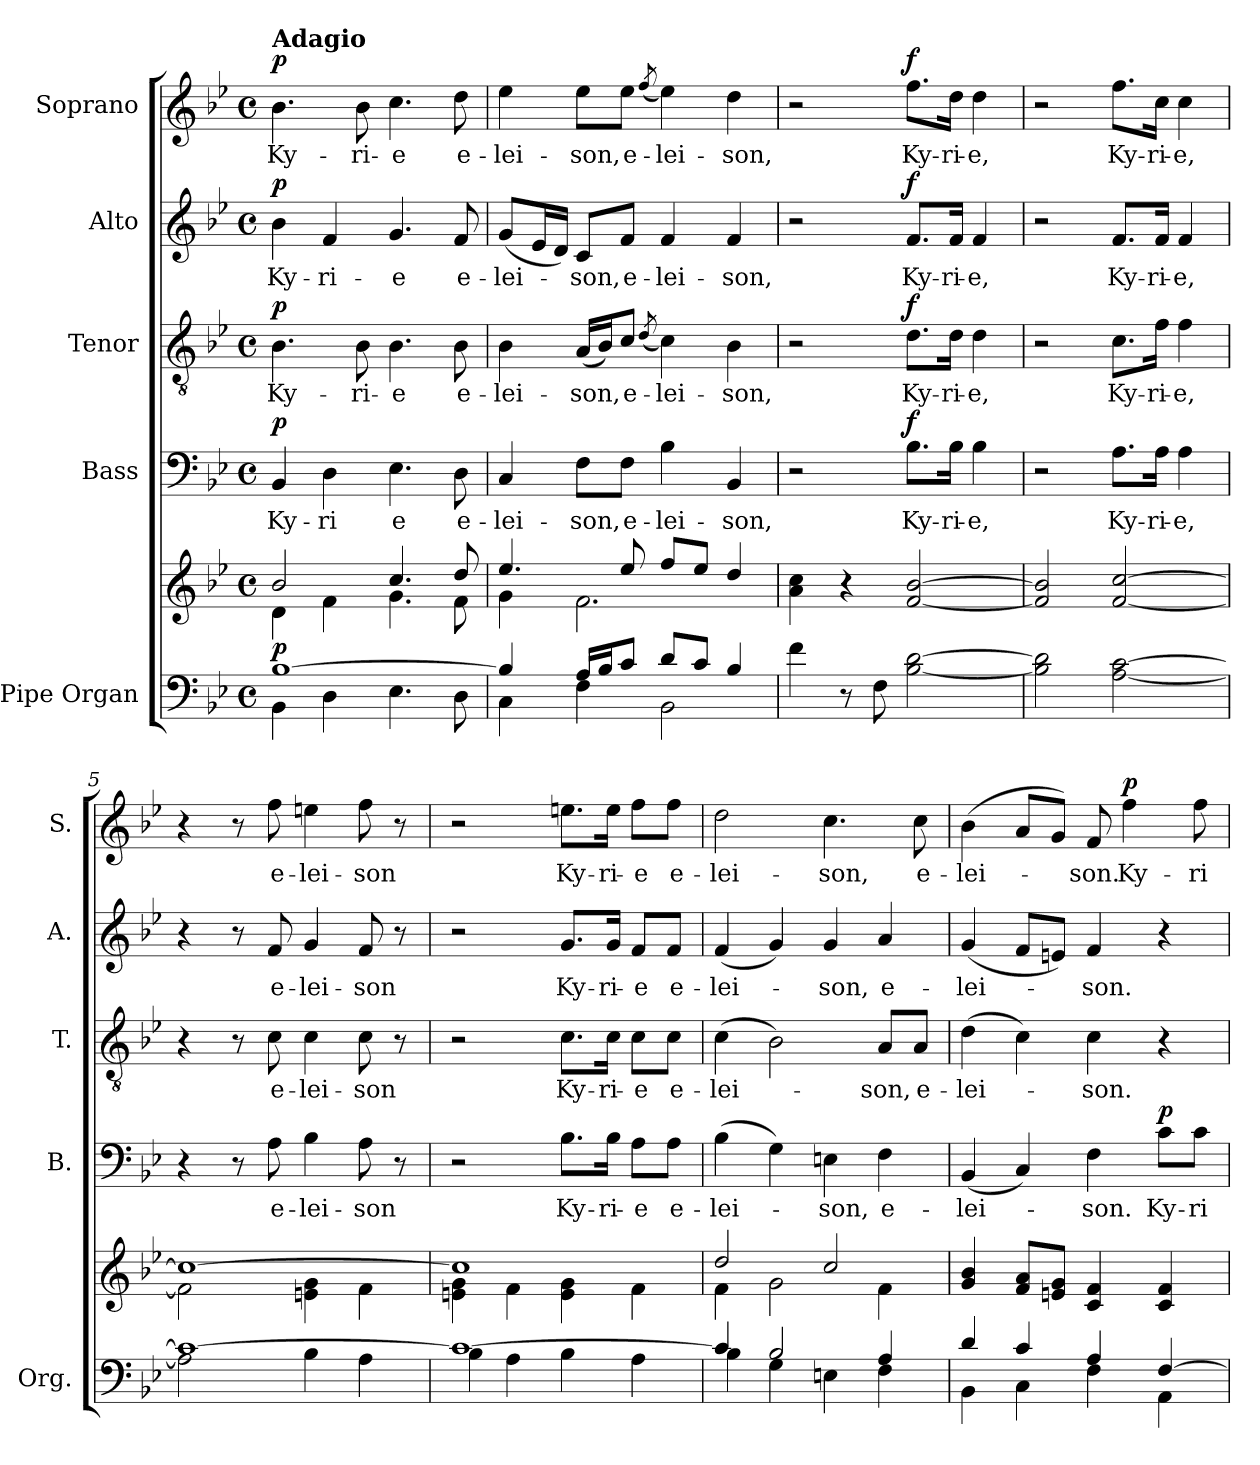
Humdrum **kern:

**kern	**kern	**dynam	**kern	**text	**dynam	**kern	**text	**dynam	**kern	**text	**dynam	**kern	**text	**dynam
*part5	*part5	*part5	*part4	*part4	*part4	*part3	*part3	*part3	*part2	*part2	*part2	*part1	*part1	*part1
*staff6	*staff5	*staff5/6	*staff4	*staff4	*staff4	*staff3	*staff3	*staff3	*staff2	*staff2	*staff2	*staff1	*staff1	*staff1
*I"Pipe Organ	*	*	*I"Bass	*	*	*I"Tenor	*	*	*I"Alto	*	*	*I"Soprano	*	*
*I'Org.	*	*	*I'B.	*	*	*I'T.	*	*	*I'A.	*	*	*I'S.	*	*
*clefF4	*clefG2	*	*clefF4	*	*	*clefGv2	*	*	*clefG2	*	*	*clefG2	*	*
*k[b-e-]	*k[b-e-]	*	*k[b-e-]	*	*	*k[b-e-]	*	*	*k[b-e-]	*	*	*k[b-e-]	*	*
*M4/4	*M4/4	*	*M4/4	*	*	*M4/4	*	*	*M4/4	*	*	*M4/4	*	*
*met(c)	*met(c)	*	*met(c)	*	*	*met(c)	*	*	*met(c)	*	*	*met(c)	*	*
=1	=1	=1	=1	=1	=1	=1	=1	=1	=1	=1	=1	=1	=1	=1
*^	*^	*	*	*	*	*	*	*	*	*	*	*	*	*
!	!	!	!	!	!	!	!	!	!	!	!	!	!	!LO:TX:a:B:t=Adagio	!	!
!	!	!	!	!LO:DY:b	!	!LO:LY:b	!LO:DY:b	!	!LO:LY:b	!LO:DY:b	!	!LO:LY:b	!LO:DY:b	!	!LO:LY:b	!LO:DY:a
[1B-	4BB-\	2b-/	4d\	p	4BB-/	Ky-	p	4.B-\	Ky-	p	4b-\	Ky-	p	4.b-\	Ky-	p
!	!	!	!	!	!	!LO:LY:b	!	!	!	!	!	!LO:LY:b	!	!	!	!
.	4D\	.	4f\	.	4D\	-ri	.	.	.	.	4f/	-ri-	.	.	.	.
!	!	!	!	!	!	!	!	!	!LO:LY:b	!	!	!	!	!	!LO:LY:b	!
.	.	.	.	.	.	.	.	8B-\	-ri-	.	.	.	.	8b-\	-ri-	.
!	!	!	!	!	!	!LO:LY:b	!	!	!LO:LY:b	!	!	!LO:LY:b	!	!	!LO:LY:b	!
.	4.E-\	4.cc/	4.g\	.	4.E-\	e	.	4.B-\	-e	.	4.g/	-e	.	4.cc\	-e	.
!	!	!	!	!	!	!LO:LY:b	!	!	!LO:LY:b	!	!	!LO:LY:b	!	!	!LO:LY:b	!
.	8D\	8dd/	8f\	.	8D\	e-	.	8B-\	e-	.	8f/	e-	.	8dd\	e-	.
=2	=2	=2	=2	=2	=2	=2	=2	=2	=2	=2	=2	=2	=2	=2	=2	=2
!	!	!	!	!	!	!LO:LY:b	!	!	!LO:LY:b	!	!	!LO:LY:b	!	!	!LO:LY:b	!
4B-/]	4C\	4.ee-/	4g\	.	4C/	-lei-	.	4B-\	-lei-	.	(<8g/L	-lei-	.	4ee-\	-lei-	.
.	.	.	.	.	.	.	.	.	.	.	16e-/L	.	.	.	.	.
.	.	.	.	.	.	.	.	.	.	.	16d/JJ)	.	.	.	.	.
!	!	!	!	!	!	!LO:LY:b	!	!	!LO:LY:b	!	!	!LO:LY:b	!	!	!LO:LY:b	!
16A/LL	4F\	.	2.f\	.	8F\L	-son,	.	(<16A/LL	-son,	.	8c/L	-son,	.	8ee-\L	-son,	.
16B-/J	.	.	.	.	.	.	.	16B-/J)	.	.	.	.	.	.	.	.
!	!	!	!	!	!	!LO:LY:b	!	!	!LO:LY:b	!	!	!LO:LY:b	!	!	!LO:LY:b	!
8c/J	.	8ee-/	.	.	8F\J	e-	.	8c/J	e-	.	8f/J	e-	.	8ee-\J	e-	.
.	.	.	.	.	.	.	.	(<8qd/	.	.	.	.	.	(<8qff/	.	.
!	!	!	!	!	!	!LO:LY:b	!	!	!LO:LY:b	!	!	!LO:LY:b	!	!	!LO:LY:b	!
8d/L	2BB-\	8ff/L	.	.	4B-\	-lei-	.	4c\)	-lei-	.	4f/	-lei-	.	4ee-\)	-lei-	.
8c/J	.	8ee-/J	.	.	.	.	.	.	.	.	.	.	.	.	.	.
!	!	!	!	!	!	!LO:LY:b	!	!	!LO:LY:b	!	!	!LO:LY:b	!	!	!LO:LY:b	!
4B-/	.	4dd/	.	.	4BB-/	-son,	.	4B-\	-son,	.	4f/	-son,	.	4dd\	-son,	.
*v	*v	*	*	*	*	*	*	*	*	*	*	*	*	*	*	*
*	*v	*v	*	*	*	*	*	*	*	*	*	*	*	*	*
=3	=3	=3	=3	=3	=3	=3	=3	=3	=3	=3	=3	=3	=3	=3
4f\	4a\ 4cc\	.	2r	.	.	2r	.	.	2r	.	.	2r	.	.
8r	4r	.	.	.	.	.	.	.	.	.	.	.	.	.
8F\	.	.	.	.	.	.	.	.	.	.	.	.	.	.
!	!	!	!	!LO:LY:b	!LO:DY:a	!	!LO:LY:b	!LO:DY:a	!	!LO:LY:b	!LO:DY:a	!	!LO:LY:b	!LO:DY:a
[2B-\ [2d\	[2f/ [2b-/	.	8.B-\L	Ky-	f	8.d\L	Ky-	f	8.f/L	Ky-	f	8.ff\L	Ky-	f
!	!	!	!	!LO:LY:b	!	!	!LO:LY:b	!	!	!LO:LY:b	!	!	!LO:LY:b	!
.	.	.	16B-\Jk	-ri-	.	16d\Jk	-ri-	.	16f/Jk	-ri-	.	16dd\Jk	-ri-	.
!	!	!	!	!LO:LY:b	!	!	!LO:LY:b	!	!	!LO:LY:b	!	!	!LO:LY:b	!
.	.	.	4B-\	-e,	.	4d\	-e,	.	4f/	-e,	.	4dd\	-e,	.
=4	=4	=4	=4	=4	=4	=4	=4	=4	=4	=4	=4	=4	=4	=4
2B-\] 2d\]	2f/] 2b-/]	.	2r	.	.	2r	.	.	2r	.	.	2r	.	.
!	!	!	!	!LO:LY:b	!	!	!LO:LY:b	!	!	!LO:LY:b	!	!	!LO:LY:b	!
[2A\ [2c\	[2f/ [2cc/	.	8.A\L	Ky-	.	8.c\L	Ky-	.	8.f/L	Ky-	.	8.ff\L	Ky-	.
!	!	!	!	!LO:LY:b	!	!	!LO:LY:b	!	!	!LO:LY:b	!	!	!LO:LY:b	!
.	.	.	16A\Jk	-ri-	.	16f\Jk	-ri-	.	16f/Jk	-ri-	.	16cc\Jk	-ri-	.
!	!	!	!	!LO:LY:b	!	!	!LO:LY:b	!	!	!LO:LY:b	!	!	!LO:LY:b	!
.	.	.	4A\	-e,	.	4f\	-e,	.	4f/	-e,	.	4cc\	-e,	.
=5	=5	=5	=5	=5	=5	=5	=5	=5	=5	=5	=5	=5	=5	=5
*^	*^	*	*	*	*	*	*	*	*	*	*	*	*	*
1c_	2A\]	1cc_	2f\]	.	4r	.	.	4r	.	.	4r	.	.	4r	.	.
.	.	.	.	.	8r	.	.	8r	.	.	8r	.	.	8r	.	.
!	!	!	!	!	!	!LO:LY:b	!	!	!LO:LY:b	!	!	!LO:LY:b	!	!	!LO:LY:b	!
.	.	.	.	.	8A\	e-	.	8c\	e-	.	8f/	e-	.	8ff\	e-	.
!	!	!	!	!	!	!LO:LY:b	!	!	!LO:LY:b	!	!	!LO:LY:b	!	!	!LO:LY:b	!
.	4B-\	.	4en\ 4g\	.	4B-\	-lei-	.	4c\	-lei-	.	4g/	-lei-	.	4een\	-lei-	.
!	!	!	!	!	!	!LO:LY:b	!	!	!LO:LY:b	!	!	!LO:LY:b	!	!	!LO:LY:b	!
.	4A\	.	4f\	.	8A\	-son	.	8c\	-son	.	8f/	-son	.	8ff\	-son	.
.	.	.	.	.	8r	.	.	8r	.	.	8r	.	.	8r	.	.
!!LO:PB:g=z
=6	=6	=6	=6	=6	=6	=6	=6	=6	=6	=6	=6	=6	=6	=6	=6	=6
1c_	4B-\	1cc]	4en\ 4g\	.	2r	.	.	2r	.	.	2r	.	.	2r	.	.
.	4A\	.	4f\	.	.	.	.	.	.	.	.	.	.	.	.	.
!	!	!	!	!	!	!LO:LY:b	!	!	!LO:LY:b	!	!	!LO:LY:b	!	!	!LO:LY:b	!
.	4B-\	.	4e\ 4g\	.	8.B-\L	Ky-	.	8.c\L	Ky-	.	8.g/L	Ky-	.	8.een\L	Ky-	.
!	!	!	!	!	!	!LO:LY:b	!	!	!LO:LY:b	!	!	!LO:LY:b	!	!	!LO:LY:b	!
.	.	.	.	.	16B-\Jk	-ri-	.	16c\Jk	-ri-	.	16g/Jk	-ri-	.	16ee\Jk	-ri-	.
!	!	!	!	!	!	!LO:LY:b	!	!	!LO:LY:b	!	!	!LO:LY:b	!	!	!LO:LY:b	!
.	4A\	.	4f\	.	8A\L	-e	.	8c\L	-e	.	8f/L	-e	.	8ff\L	-e	.
!	!	!	!	!	!	!LO:LY:b	!	!	!LO:LY:b	!	!	!LO:LY:b	!	!	!LO:LY:b	!
.	.	.	.	.	8A\J	e-	.	8c\J	e-	.	8f/J	e-	.	8ff\J	e-	.
=7	=7	=7	=7	=7	=7	=7	=7	=7	=7	=7	=7	=7	=7	=7	=7	=7
!	!	!	!	!	!	!LO:LY:b	!	!	!LO:LY:b	!	!	!LO:LY:b	!	!	!LO:LY:b	!
4c/]	4B-\	2dd/	4f\	.	(>4B-\	-lei-	.	(>4c\	-lei-	.	(<4f/	-lei-	.	2dd\	-lei-	.
2B-/	4G\	.	2g\	.	4G\)	.	.	2B-\)	.	.	4g/)	.	.	.	.	.
!	!	!	!	!	!	!LO:LY:b	!	!	!	!	!	!LO:LY:b	!	!	!LO:LY:b	!
.	4En\	2cc/	.	.	4En\	-son,	.	.	.	.	4g/	-son,	.	4.cc\	-son,	.
!	!	!	!	!	!	!LO:LY:b	!	!	!LO:LY:b	!	!	!LO:LY:b	!	!	!	!
4A/	4F\	.	4f\	.	4F\	e-	.	8A/L	-son,	.	4a/	e-	.	.	.	.
!	!	!	!	!	!	!	!	!	!LO:LY:b	!	!	!	!	!	!LO:LY:b	!
.	.	.	.	.	.	.	.	8A/J	e-	.	.	.	.	8cc\	e-	.
*	*	*v	*v	*	*	*	*	*	*	*	*	*	*	*	*	*
=8	=8	=8	=8	=8	=8	=8	=8	=8	=8	=8	=8	=8	=8	=8	=8
!	!	!	!	!	!LO:LY:b	!	!	!LO:LY:b	!	!	!LO:LY:b	!	!	!LO:LY:b	!
4d/	4BB-\	4g/ 4b-/	.	(<4BB-/	-lei-	.	(>4d\	-lei-	.	(<4g/	-lei-	.	(>4b-\	-lei-	.
4c/	4C\	8f/ 8a/L	.	4C/)	.	.	4c\)	.	.	8f/L	.	.	8a/L	.	.
.	.	8en/ 8g/J	.	.	.	.	.	.	.	8en/J)	.	.	8g/J)	.	.
!	!	!	!	!	!LO:LY:b	!	!	!LO:LY:b	!	!	!LO:LY:b	!	!	!LO:LY:b	!
4A/	4F\	4c/ 4f/	.	4F\	-son.	.	4c\	-son.	.	4f/	-son.	.	8f/	-son.	.
!	!	!	!	!	!	!	!	!	!	!	!	!	!	!LO:LY:b	!LO:DY:a
.	.	.	.	.	.	.	.	.	.	.	.	.	4ff\	Ky-	p
!	!	!	!	!	!LO:LY:b	!LO:DY:a	!	!	!	!	!	!	!	!	!
[4F/	4AA\	4c/ 4f/	.	8c\L	Ky-	p	4r	.	.	4r	.	.	.	.	.
!	!	!	!	!	!LO:LY:b	!	!	!	!	!	!	!	!	!LO:LY:b	!
.	.	.	.	8c\J	-ri-	.	.	.	.	.	.	.	8ff\	-ri-	.
*v	*v	*	*	*	*	*	*	*	*	*	*	*	*	*	*
=	=	=	=	=	=	=	=	=	=	=	=	=	=	=
*-	*-	*-	*-	*-	*-	*-	*-	*-	*-	*-	*-	*-	*-	*-
